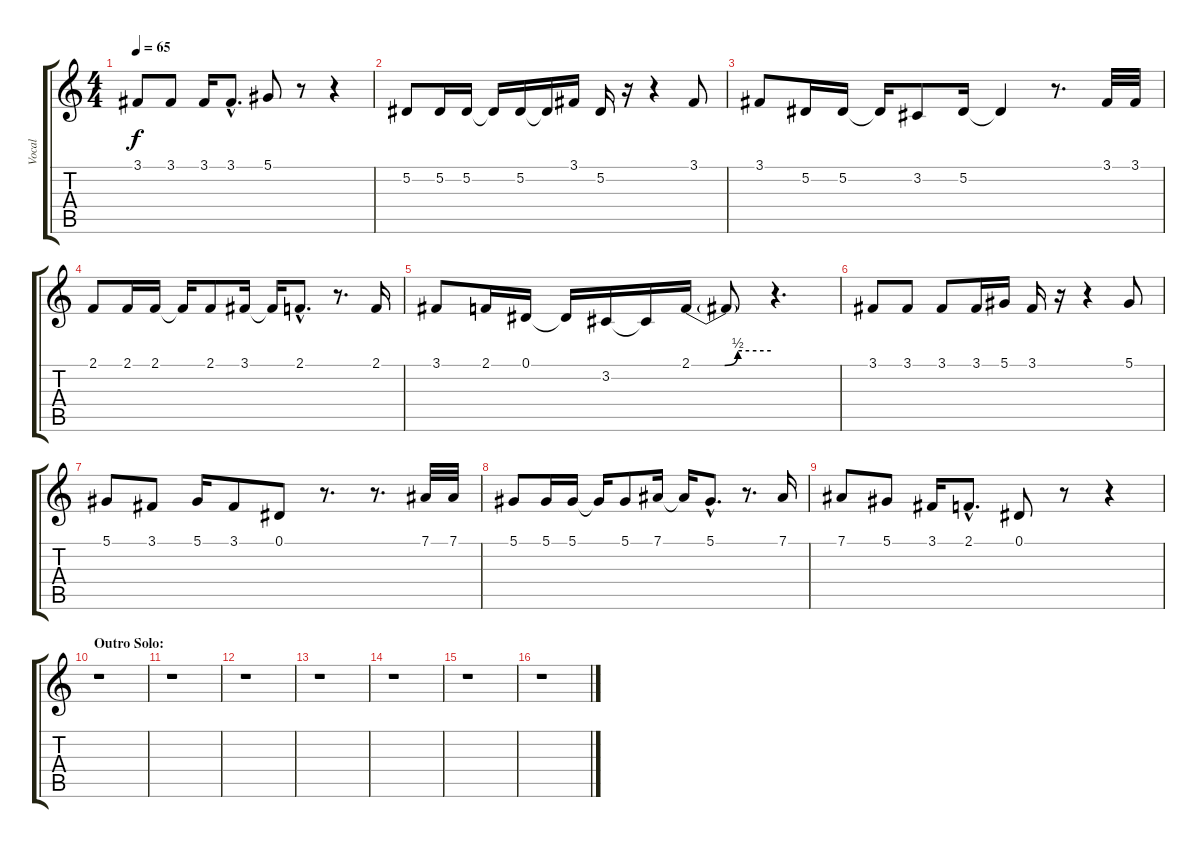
\track ("Vocal" "Vocal") {instrument oboe}
\staff {score tabs}
\tuning (Eb4 Bb3 Gb3 Db3 Ab2 Eb2) {hide}
\ts (4 4)
\tempo 65
\clef g2
\ks c
3.1.8{dy f} 3.1.8 3.1.16 3.1{hac}.8{d} 5.1.8 r.8 r.4 |
5.2.8 5.2.16 5.2.16 5.2{t}.16 5.2.16 5.2{t}.16 3.1.16 5.2.16 r.16 r.4 3.1.8 |
3.1.8 5.2.16 5.2.16 5.2{t}.16 3.2.8 5.2.16 5.2{t}.4 r.8{d} 3.1.32 3.1.32 |
2.1.8 2.1.16 2.1.16 2.1{t}.16 2.1.8 3.1.16 3.1{t}.16 2.1{hac}.8{d} r.8{d} 2.1.16 |
3.1.8 2.1.16 0.1.16 0.1{t}.16 3.2.16 3.2{t}.16 2.1{be (custom 0 0 25 0 35 2 60 2)}.16 2.1{t}.8 r.4{d} |
3.1.8 3.1.8 3.1.8 3.1.16 5.1.16 3.1.16 r.16 r.4 5.1.8 |
5.1.8 3.1.8 5.1.16 3.1.8 0.1.8 r.8{d} r.8{d} 7.1.32 7.1.32 |
5.1.8 5.1.16 5.1.16 5.1{t}.16 5.1.8 7.1.16 7.1{t}.16 5.1{hac}.8{d} r.8{d} 7.1.16 |
7.1.8 5.1.8 3.1.16 2.1{hac}.8{d} 0.1.8 r.8 r.4 |
\section ("" "Outro Solo:")
r.1 |
r.1 |
r.1 |
r.1 |
r.1 |
r.1 |
r.1
